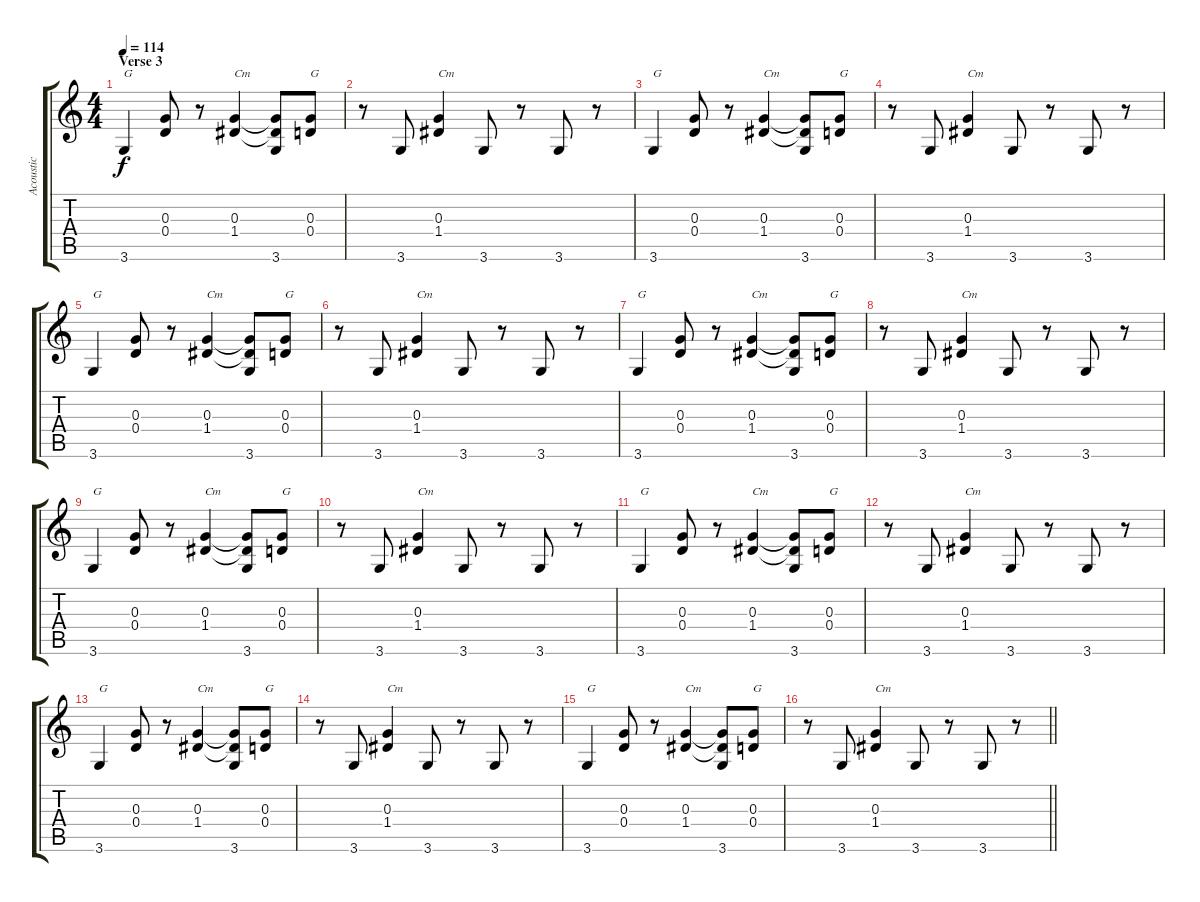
\track ("Acoustic" "Acoustic") {instrument acousticguitarsteel}
\staff {score tabs}
\tuning (E4 B3 G3 D3 A2 E2) {hide}
\ts (4 4)
\section ("" "Verse 3")
\tempo 114
\clef g2
\ks c
3.6.4{txt "G" dy f} (0.3 0.4).8 r.8 (0.3 1.4).4{txt "Cm"} (0.3{t} 1.4{t} 3.6).8 (0.3 0.4).8{txt "G"} |
r.8 3.6.8 (0.3 1.4).4{txt "Cm"} 3.6.8 r.8 3.6.8 r.8 |
3.6.4{txt "G"} (0.3 0.4).8 r.8 (0.3 1.4).4{txt "Cm"} (0.3{t} 1.4{t} 3.6).8 (0.3 0.4).8{txt "G"} |
r.8 3.6.8 (0.3 1.4).4{txt "Cm"} 3.6.8 r.8 3.6.8 r.8 |
3.6.4{txt "G"} (0.3 0.4).8 r.8 (0.3 1.4).4{txt "Cm"} (0.3{t} 1.4{t} 3.6).8 (0.3 0.4).8{txt "G"} |
r.8 3.6.8 (0.3 1.4).4{txt "Cm"} 3.6.8 r.8 3.6.8 r.8 |
3.6.4{txt "G"} (0.3 0.4).8 r.8 (0.3 1.4).4{txt "Cm"} (0.3{t} 1.4{t} 3.6).8 (0.3 0.4).8{txt "G"} |
r.8 3.6.8 (0.3 1.4).4{txt "Cm"} 3.6.8 r.8 3.6.8 r.8 |
3.6.4{txt "G"} (0.3 0.4).8 r.8 (0.3 1.4).4{txt "Cm"} (0.3{t} 1.4{t} 3.6).8 (0.3 0.4).8{txt "G"} |
r.8 3.6.8 (0.3 1.4).4{txt "Cm"} 3.6.8 r.8 3.6.8 r.8 |
3.6.4{txt "G"} (0.3 0.4).8 r.8 (0.3 1.4).4{txt "Cm"} (0.3{t} 1.4{t} 3.6).8 (0.3 0.4).8{txt "G"} |
r.8 3.6.8 (0.3 1.4).4{txt "Cm"} 3.6.8 r.8 3.6.8 r.8 |
3.6.4{txt "G"} (0.3 0.4).8 r.8 (0.3 1.4).4{txt "Cm"} (0.3{t} 1.4{t} 3.6).8 (0.3 0.4).8{txt "G"} |
r.8 3.6.8 (0.3 1.4).4{txt "Cm"} 3.6.8 r.8 3.6.8 r.8 |
3.6.4{txt "G"} (0.3 0.4).8 r.8 (0.3 1.4).4{txt "Cm"} (0.3{t} 1.4{t} 3.6).8 (0.3 0.4).8{txt "G"} |
\barLineRight lightlight
r.8 3.6.8 (0.3 1.4).4{txt "Cm"} 3.6.8 r.8 3.6.8 r.8
